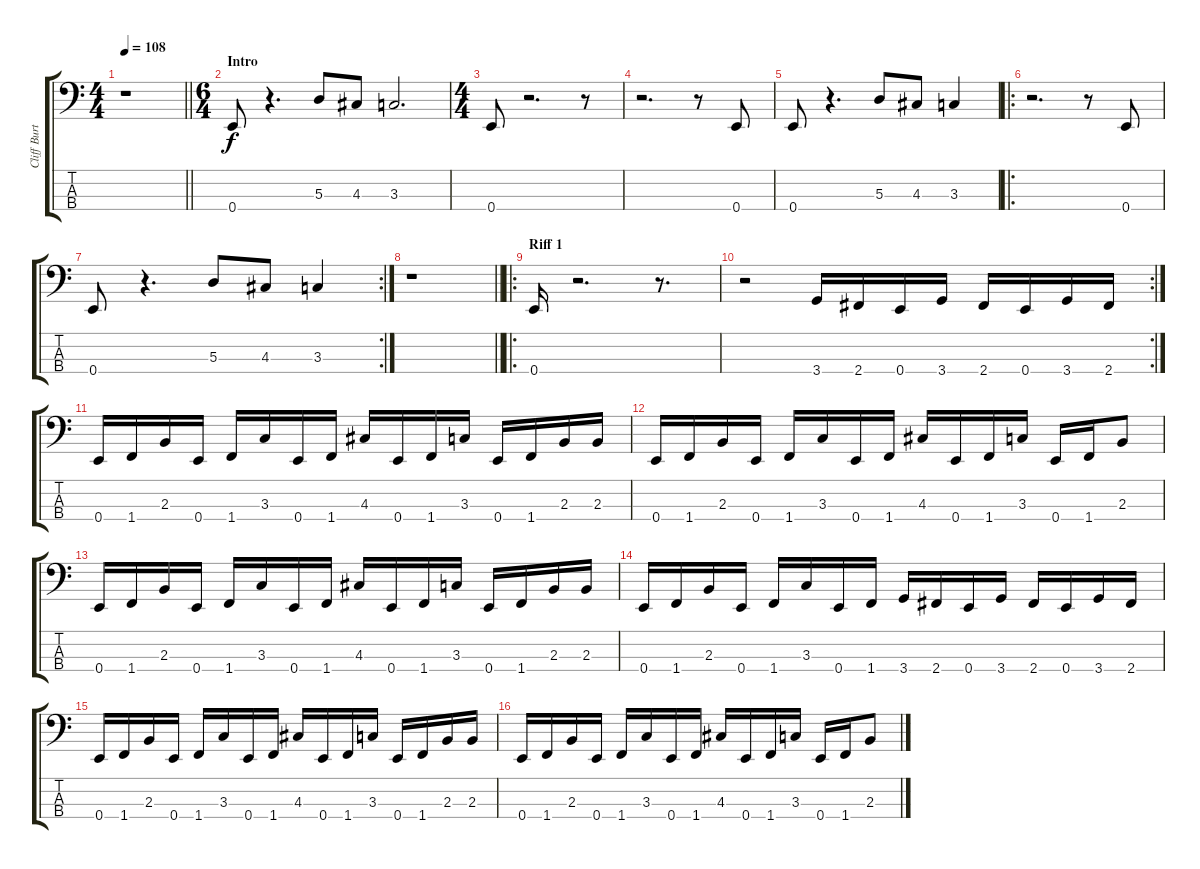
\track ("Cliff Burton (bass guitar)" "Cliff Burt") {instrument electricbassfinger}
\staff {score tabs}
\tuning (G2 D2 A1 E1) {hide}
\ts (4 4)
\tempo 108
\clef f4
\barLineRight lightlight
\ks c
r.1{dy f instrument electricbassfinger} |
\ts (6 4)
\section ("" "Intro")
0.4.8 r.4{d} 5.3.8 4.3.8 3.3.2{d} |
\ts (4 4)
0.4.8 r.2{d} r.8 |
r.2{d} r.8 0.4.8 |
0.4.8 r.4{d} 5.3.8 4.3.8 3.3.4 |
\ro
r.2{d} r.8 0.4.8 |
\rc 2
0.4.8 r.4{d} 5.3.8 4.3.8 3.3.4 |
\barLineRight lightlight
r.1 |
\ro
\section ("" "Riff 1")
0.4.16 r.2{d} r.8{d} |
\rc 2
r.2 3.4.16 2.4.16 0.4.16 3.4.16 2.4.16 0.4.16 3.4.16 2.4.16 |
0.4.16 1.4.16 2.3.16 0.4.16 1.4.16 3.3.16 0.4.16 1.4.16 4.3.16 0.4.16 1.4.16 3.3.16 0.4.16 1.4.16 2.3.16 2.3.16 |
0.4.16 1.4.16 2.3.16 0.4.16 1.4.16 3.3.16 0.4.16 1.4.16 4.3.16 0.4.16 1.4.16 3.3.16 0.4.16 1.4.16 2.3.8 |
0.4.16 1.4.16 2.3.16 0.4.16 1.4.16 3.3.16 0.4.16 1.4.16 4.3.16 0.4.16 1.4.16 3.3.16 0.4.16 1.4.16 2.3.16 2.3.16 |
0.4.16 1.4.16 2.3.16 0.4.16 1.4.16 3.3.16 0.4.16 1.4.16 3.4.16 2.4.16 0.4.16 3.4.16 2.4.16 0.4.16 3.4.16 2.4.16 |
0.4.16 1.4.16 2.3.16 0.4.16 1.4.16 3.3.16 0.4.16 1.4.16 4.3.16 0.4.16 1.4.16 3.3.16 0.4.16 1.4.16 2.3.16 2.3.16 |
0.4.16 1.4.16 2.3.16 0.4.16 1.4.16 3.3.16 0.4.16 1.4.16 4.3.16 0.4.16 1.4.16 3.3.16 0.4.16 1.4.16 2.3.8
